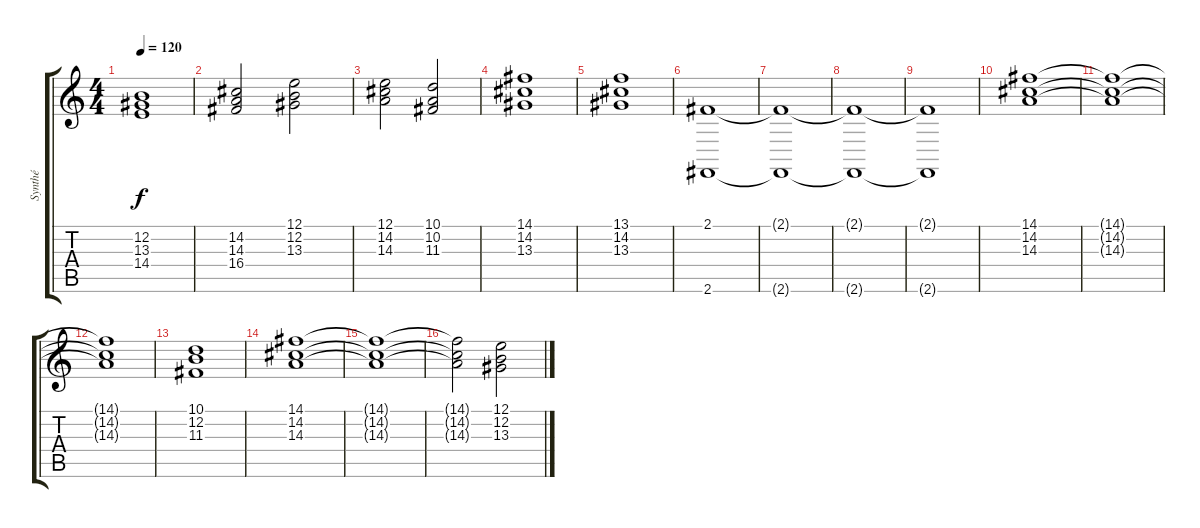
\track ("Synthé" "Synthé") {instrument synthstrings1}
\staff {score tabs}
\tuning (E4 B3 G3 D3 A2 E2) {hide}
\ts (4 4)
\tempo 120
\clef g2
\ks c
(12.2 13.3 14.4).1{dy f} |
(14.2 14.3 16.4).2 (12.1 12.2 13.3).2 |
(12.1 14.2 14.3).2 (10.1 10.2 11.3).2 |
(14.1 14.2 13.3).1 |
(13.1 14.2 13.3).1 |
(2.1 2.6).1 |
(2.1{t} 2.6{t}).1 |
(2.1{t} 2.6{t}).1 |
(2.1{t} 2.6{t}).1 |
(14.1 14.2 14.3).1 |
(14.1{t} 14.2{t} 14.3{t}).1 |
(14.1{t} 14.2{t} 14.3{t}).1 |
(10.1 12.2 11.3).1 |
(14.1 14.2 14.3).1 |
(14.1{t} 14.2{t} 14.3{t}).1 |
(14.1{t} 14.2{t} 14.3{t}).2 (12.1 12.2 13.3).2
